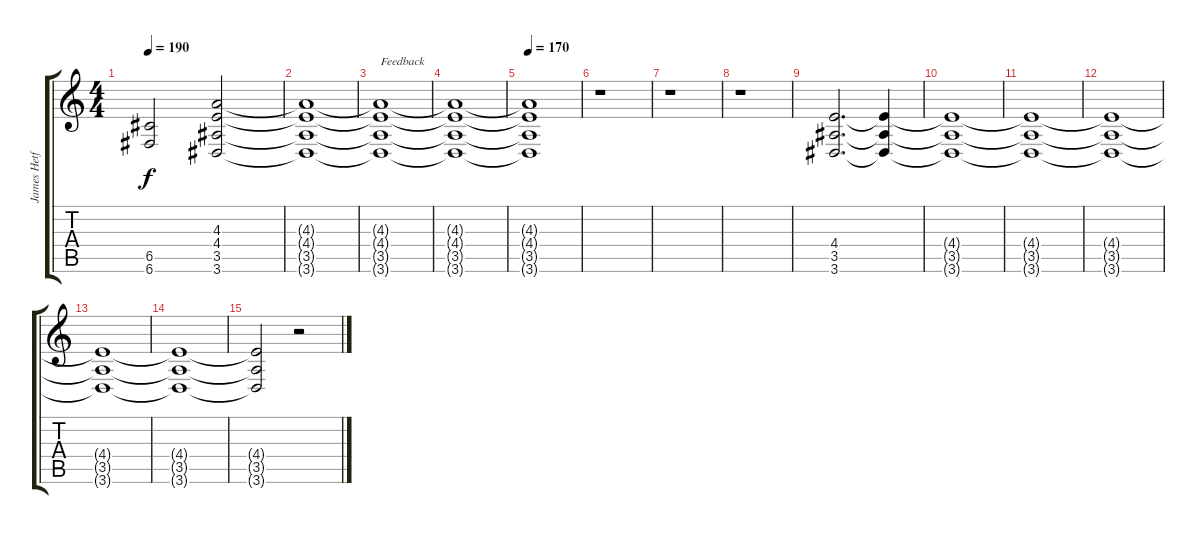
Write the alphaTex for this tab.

\track ("James Hetfield" "James Hetf") {instrument overdrivenguitar}
\staff {score tabs}
\tuning (D4 A3 F3 C3 G2 C2) {hide}
\ts (4 4)
\tempo 190
\clef g2
\ks c
(6.5{t} 6.6{t}).2{dy f} (4.3 4.4 3.5 3.6).2{volume 3} |
(4.3{t} 4.4{t} 3.5{t} 3.6{t}).1 |
(4.3{t} 4.4{t} 3.5{t} 3.6{t}).1{txt "Feedback"} |
(4.3{t} 4.4{t} 3.5{t} 3.6{t}).1 |
\tempo 170
(4.3{t} 4.4{t} 3.5{t} 3.6{t}).1 |
r.1 |
r.1 |
r.1{volume 13} |
(4.4 3.5 3.6).2{d volume 7} (4.4{t} 3.5{t} 3.6{t}).4 |
(4.4{t} 3.5{t} 3.6{t}).1 |
(4.4{t} 3.5{t} 3.6{t}).1 |
(4.4{t} 3.5{t} 3.6{t}).1 |
(4.4{t} 3.5{t} 3.6{t}).1{volume 0} |
(4.4{t} 3.5{t} 3.6{t}).1 |
(4.4{t} 3.5{t} 3.6{t}).2 r.2
